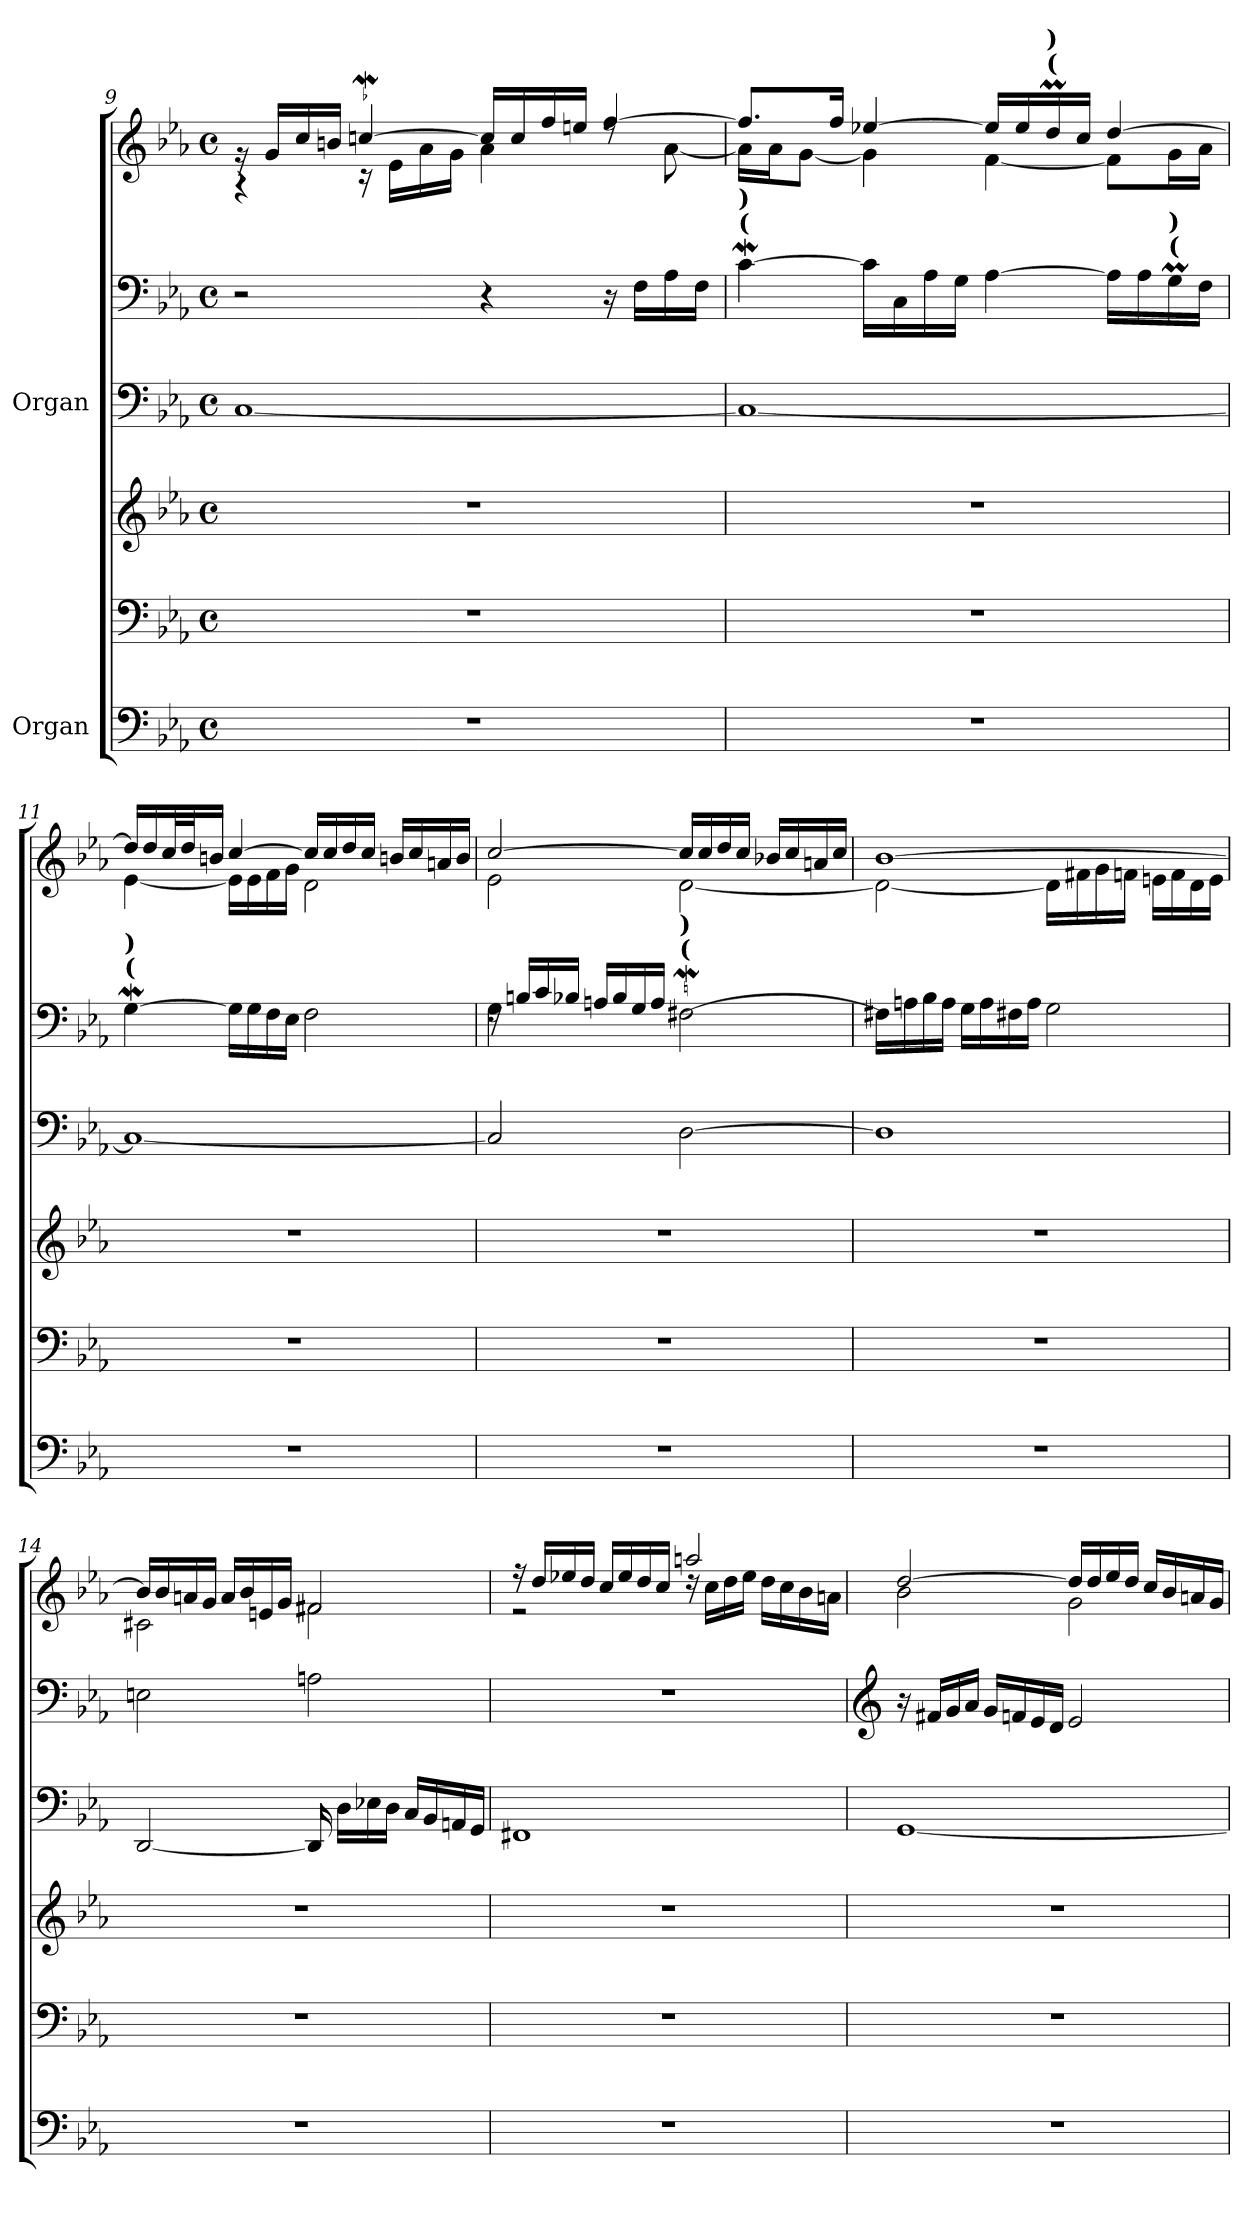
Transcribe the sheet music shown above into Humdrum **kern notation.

**kern	**kern	**kern	**kern	**kern	**kern
*part2	*part2	*part2	*part1	*part1	*part1
*staff6	*staff5	*staff4	*staff3	*staff2	*staff1
*I"Organ	*	*	*I"Organ	*	*
*clefF4	*clefF4	*clefG2	*clefF4	*clefF4	*clefG2
*k[b-e-a-]	*k[b-e-a-]	*k[b-e-a-]	*k[b-e-a-]	*k[b-e-a-]	*k[b-e-a-]
*M4/4	*M4/4	*M4/4	*M4/4	*M4/4	*M4/4
*met(c)	*met(c)	*met(c)	*met(c)	*met(c)	*met(c)
=9	=9	=9	=9	=9	=9
*	*	*	*	*	*^
1r	1r	1r	[1C	2r	16rg	4r
*	*	*	*	*	*MM60	*
.	.	.	.	.	16g/LL	.
.	.	.	.	.	16cc/	.
.	.	.	.	.	16bn/JJ	.
.	.	.	.	.	[4ccnW/	16r
.	.	.	.	.	.	16e-\LL
.	.	.	.	.	.	16a-\
.	.	.	.	.	.	16g\JJ
.	.	.	.	4r	16cc/LL]	4a-\
.	.	.	.	.	16cc/	.
.	.	.	.	.	16ff/	.
.	.	.	.	.	16een/JJ	.
.	.	.	.	16r	[4ff/	8rdd
.	.	.	.	16F\LL	.	.
.	.	.	.	16A-\	.	[8a-\
.	.	.	.	16F\JJ	.	.
!!LO:PB:g=z	!!
=10	=10	=10	=10	=10	=10	=10
!	!	!	!	!LO:TX:a:B:t=(	!	!
!	!	!	!	!LO:TX:a:B:t=)	!	!
1r	1r	1r	1C_	[4cW\	8.ff/L]	16a-\LL]
.	.	.	.	.	.	16a-\J
.	.	.	.	.	.	[8g\J
.	.	.	.	.	16ff/Jk	.
.	.	.	.	16c\LL]	[4ee-X/	4g\]
.	.	.	.	16C\	.	.
.	.	.	.	16A-\	.	.
.	.	.	.	16G\JJ	.	.
.	.	.	.	[4A-\	16ee-/LL]	[4f\
.	.	.	.	.	16ee-/	.
!	!	!	!	!	!LO:TX:a:B:t=(	!
!	!	!	!	!	!LO:TX:a:B:t=)	!
.	.	.	.	.	16ddm/	.
.	.	.	.	.	16cc/JJ	.
.	.	.	.	16A-\LL]	[4dd/	8f\L]
.	.	.	.	16A-\	.	.
!	!	!	!	!LO:TX:a:B:t=(	!	!
!	!	!	!	!LO:TX:a:B:t=)	!	!
.	.	.	.	16Gm\	.	16g\L
.	.	.	.	16F\JJ	.	16a-\JJ
=11	=11	=11	=11	=11	=11	=11
!	!	!	!	!LO:TX:a:B:t=(	!	!
!	!	!	!	!LO:TX:a:B:t=)	!	!
1r	1r	1r	1C_	[4GW\	16dd/LL]	[4e-\
.	.	.	.	.	16dd/	.
.	.	.	.	.	32cc/L	.
.	.	.	.	.	32dd/J	.
.	.	.	.	.	16bn/JJ	.
.	.	.	.	16G\LL]	[4cc/	16e-\LL]
.	.	.	.	16G\	.	16e-\
.	.	.	.	16F\	.	16f\
.	.	.	.	16E-\JJ	.	16g\JJ
.	.	.	.	2F\	16cc/LL]	2d\
.	.	.	.	.	16cc/	.
.	.	.	.	.	16dd/	.
.	.	.	.	.	16cc/JJ	.
.	.	.	.	.	16bn/LL	.
.	.	.	.	.	16cc/	.
.	.	.	.	.	16an/	.
.	.	.	.	.	16b/JJ	.
=12	=12	=12	=12	=12	=12	=12
*	*	*	*	*^	*	*
1r	1r	1r	2C/]	16rF	4G\	[2cc/	2e-\
.	.	.	.	16Bn/LL	.	.	.
.	.	.	.	16c/	.	.	.
.	.	.	.	16B-X/JJ	.	.	.
.	.	.	.	16An/LL	2.ryy	.	.
.	.	.	.	16B-/	.	.	.
.	.	.	.	16G/	.	.	.
.	.	.	.	16A/JJ	.	.	.
!	!	!	!	!LO:TX:a:B:t=(	!	!	!
!	!	!	!	!LO:TX:a:B:t=)	!	!	!
.	.	.	[2D\	[2F#XW\	.	16cc/LL]	[2d\
.	.	.	.	.	.	16cc/	.
.	.	.	.	.	.	16dd/	.
.	.	.	.	.	.	16cc/JJ	.
.	.	.	.	.	.	16b-X/LL	.
.	.	.	.	.	.	16cc/	.
.	.	.	.	.	.	16an/	.
.	.	.	.	.	.	16cc/JJ	.
*	*	*	*	*v	*v	*	*
!!LO:PB:g=z	!!
=13	=13	=13	=13	=13	=13	=13
1r	1r	1r	1D]	16F#X\LL]	[1b-	2d\_
.	.	.	.	16An\	.	.
.	.	.	.	16B-\	.	.
.	.	.	.	16A\JJ	.	.
.	.	.	.	16G\LL	.	.
.	.	.	.	16A\	.	.
.	.	.	.	16F#X\	.	.
.	.	.	.	16A\JJ	.	.
.	.	.	.	2G\	.	16d\LL]
.	.	.	.	.	.	16f#X\
.	.	.	.	.	.	16g\
.	.	.	.	.	.	16fn\JJ
.	.	.	.	.	.	16en\LL
.	.	.	.	.	.	16f\
.	.	.	.	.	.	16d\
.	.	.	.	.	.	16e\JJ
=14	=14	=14	=14	=14	=14	=14
1r	1r	1r	[2DD/	2En\	16b-/LL]	2c#X\
.	.	.	.	.	16b-/	.
.	.	.	.	.	16an/	.
.	.	.	.	.	16g/JJ	.
.	.	.	.	.	16a/LL	.
.	.	.	.	.	16b-/	.
.	.	.	.	.	16en/	.
.	.	.	.	.	16g/JJ	.
.	.	.	16DD/]	2An\	2f#X/	2f#\
.	.	.	16D\LL	.	.	.
.	.	.	16E-X\	.	.	.
.	.	.	16D\JJ	.	.	.
.	.	.	16C/LL	.	.	.
.	.	.	16BB-/	.	.	.
.	.	.	16AAn/	.	.	.
.	.	.	16GG/JJ	.	.	.
=15	=15	=15	=15	=15	=15	=15
1r	1r	1r	1FF#X	1r	16r	2r
.	.	.	.	.	16dd/LL	.
.	.	.	.	.	16ee-X/	.
.	.	.	.	.	16dd/JJ	.
.	.	.	.	.	16cc/LL	.
.	.	.	.	.	16ee-/	.
.	.	.	.	.	16dd/	.
.	.	.	.	.	16cc/JJ	.
.	.	.	.	.	2aan/	16rdd
.	.	.	.	.	.	16cc\LL
.	.	.	.	.	.	16dd\
.	.	.	.	.	.	16ee-\JJ
.	.	.	.	.	.	16dd\LL
.	.	.	.	.	.	16cc\
.	.	.	.	.	.	16b-\
.	.	.	.	.	.	16an\JJ
!!LO:PB:g=z	!!
=16	=16	=16	=16	=16	=16	=16
*	*	*	*	*clefG2	*	*
1r	1r	1r	[1GG	16r	[2dd/	2b-\
.	.	.	.	16f#X/LL	.	.
.	.	.	.	16g/	.	.
.	.	.	.	16a-/JJ	.	.
.	.	.	.	16g/LL	.	.
.	.	.	.	16fn/	.	.
.	.	.	.	16e-/	.	.
.	.	.	.	16d/JJ	.	.
.	.	.	.	2e-/	16dd/LL]	2g\
.	.	.	.	.	16dd/	.
.	.	.	.	.	16ee-/	.
.	.	.	.	.	16dd/JJ	.
.	.	.	.	.	16cc/LL	.
.	.	.	.	.	16b-/	.
.	.	.	.	.	16an/	.
.	.	.	.	.	16g/JJ	.
*	*	*	*	*	*v	*v
=	=	=	=	=	=
*-	*-	*-	*-	*-	*-
